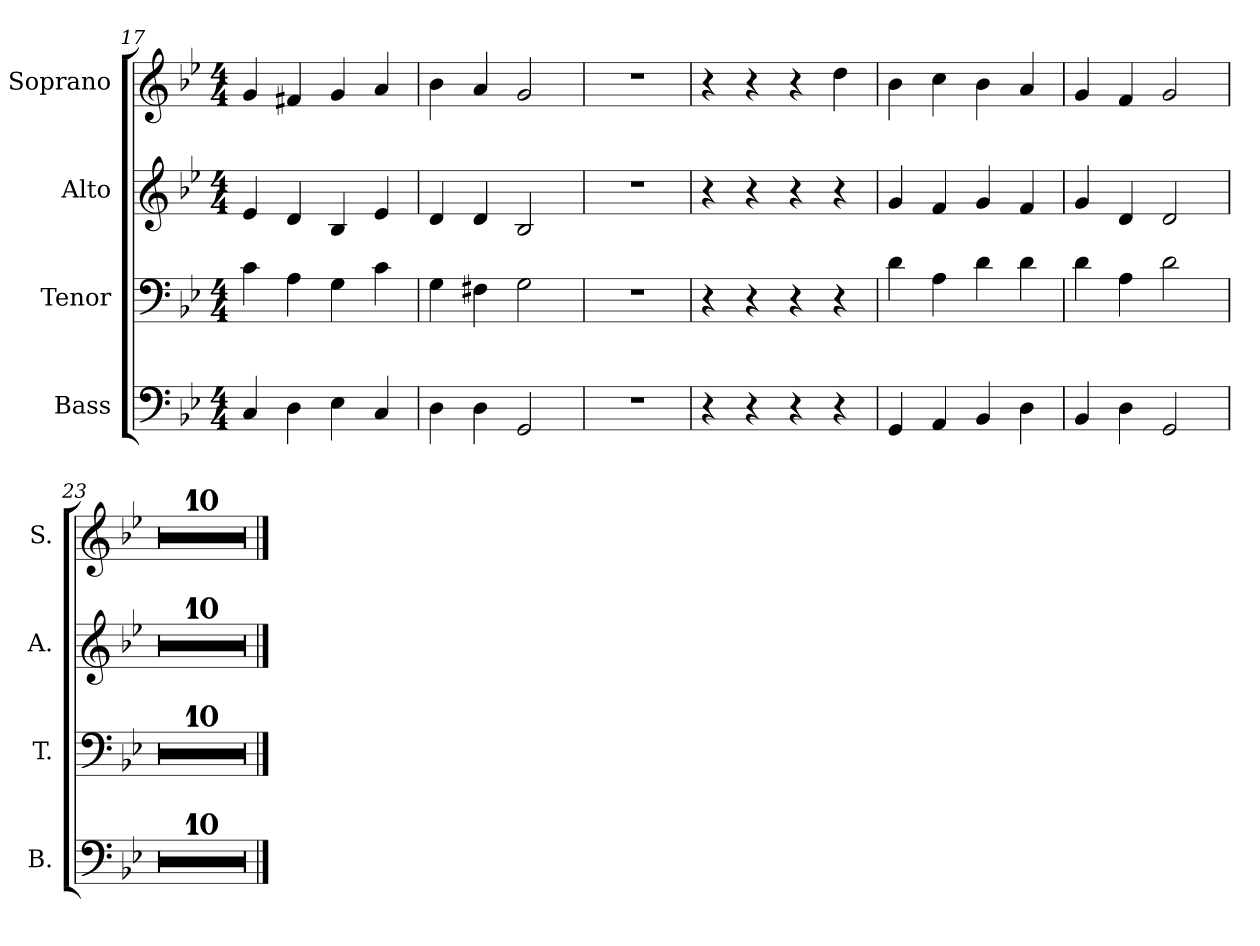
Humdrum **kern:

**kern	**kern	**kern	**kern
*part4	*part3	*part2	*part1
*staff4	*staff3	*staff2	*staff1
*I"Bass	*I"Tenor	*I"Alto	*I"Soprano
*I'B.	*I'T.	*I'A.	*I'S.
*clefF4	*clefF4	*clefG2	*clefG2
*k[b-e-]	*k[b-e-]	*k[b-e-]	*k[b-e-]
*M4/4	*M4/4	*M4/4	*M4/4
=17	=17	=17	=17
4C/	4c\	4e-/	4g/
4D\	4A\	4d/	4f#X/
4E-\	4G\	4B-/	4g/
4C/	4c\	4e-/	4a/
=18	=18	=18	=18
4D\	4G\	4d/	4b-\
4D\	4F#X\	4d/	4a/
2GG/	2G\	2B-/	2g/
=19	=19	=19	=19
1r	1r	1r	1r
!!LO:PB:g=z
=20	=20	=20	=20
4r	4r	4r	4r
4r	4r	4r	4r
4r	4r	4r	4r
4r	4r	4r	4dd\
=21	=21	=21	=21
4GG/	4d\	4g/	4b-\
4AA/	4A\	4f/	4cc\
4BB-/	4d\	4g/	4b-\
4D\	4d\	4f/	4a/
=22	=22	=22	=22
4BB-/	4d\	4g/	4g/
4D\	4A\	4d/	4f/
2GG/	2d\	2d/	2g/
=23	=23	=23	=23
1r	1r	1r	1r
=24	=24	=24	=24
1r	1r	1r	1r
=25	=25	=25	=25
1r	1r	1r	1r
=26	=26	=26	=26
1r	1r	1r	1r
=27	=27	=27	=27
1r	1r	1r	1r
=28	=28	=28	=28
1r	1r	1r	1r
=29	=29	=29	=29
1r	1r	1r	1r
=30	=30	=30	=30
1r	1r	1r	1r
=31	=31	=31	=31
1r	1r	1r	1r
=32	=32	=32	=32
1r	1r	1r	1r
==	==	==	==
*-	*-	*-	*-
